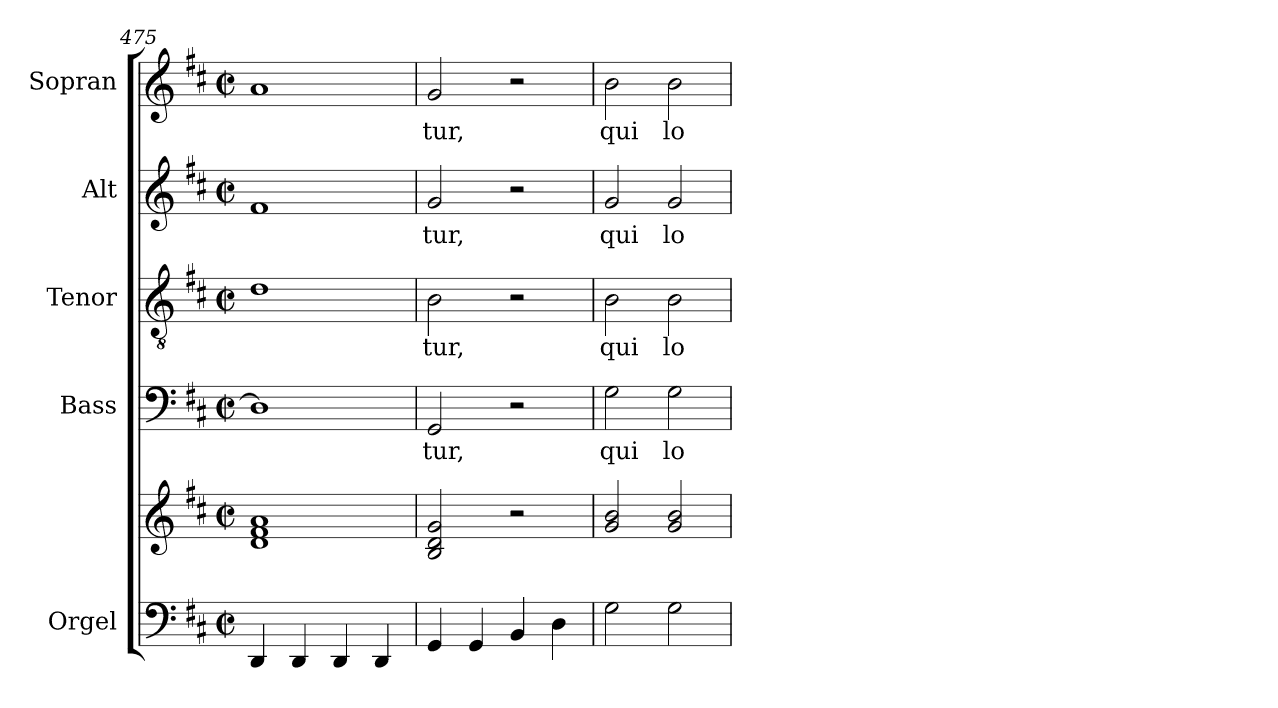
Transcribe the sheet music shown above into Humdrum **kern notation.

**kern	**kern	**kern	**text	**kern	**text	**kern	**text	**kern	**text
*part5	*part5	*part4	*part4	*part3	*part3	*part2	*part2	*part1	*part1
*staff6	*staff5	*staff4	*staff4	*staff3	*staff3	*staff2	*staff2	*staff1	*staff1
*I"Orgel	*	*I"Bass	*	*I"Tenor	*	*I"Alt	*	*I"Sopran	*
*I'Org.	*	*I'B.	*	*I'T.	*	*I'A.	*	*I'S.	*
*clefF4	*clefG2	*clefF4	*	*clefGv2	*	*clefG2	*	*clefG2	*
*k[f#c#]	*k[f#c#]	*k[f#c#]	*	*k[f#c#]	*	*k[f#c#]	*	*k[f#c#]	*
*D:	*D:	*D:	*	*D:	*	*D:	*	*D:	*
*M2/2	*M2/2	*M2/2	*	*M2/2	*	*M2/2	*	*M2/2	*
*met(c|)	*met(c|)	*met(c|)	*	*met(c|)	*	*met(c|)	*	*met(c|)	*
=475	=475	=475	=475	=475	=475	=475	=475	=475	=475
4DD/	1d 1f# 1a	1D]	.	1d	.	1f#	.	1a	.
4DD/	.	.	.	.	.	.	.	.	.
4DD/	.	.	.	.	.	.	.	.	.
4DD/	.	.	.	.	.	.	.	.	.
=476	=476	=476	=476	=476	=476	=476	=476	=476	=476
!	!	!	!LO:LY:b	!	!LO:LY:b	!	!LO:LY:b	!	!LO:LY:b
4GG/	2B/ 2d/ 2g/	2GG/	-tur,	2B\	-tur,	2g/	-tur,	2g/	-tur,
4GG/	.	.	.	.	.	.	.	.	.
4BB/	2r	2r	.	2r	.	2r	.	2r	.
4D\	.	.	.	.	.	.	.	.	.
=477	=477	=477	=477	=477	=477	=477	=477	=477	=477
!	!	!	!LO:LY:b	!	!LO:LY:b	!	!LO:LY:b	!	!LO:LY:b
2G\	2g/ 2b/	2G\	qui	2B\	qui	2g/	qui	2b\	qui
!	!	!	!LO:LY:b	!	!LO:LY:b	!	!LO:LY:b	!	!LO:LY:b
2G\	2g/ 2b/	2G\	lo-	2B\	lo-	2g/	lo-	2b\	lo-
=	=	=	=	=	=	=	=	=	=
*-	*-	*-	*-	*-	*-	*-	*-	*-	*-
